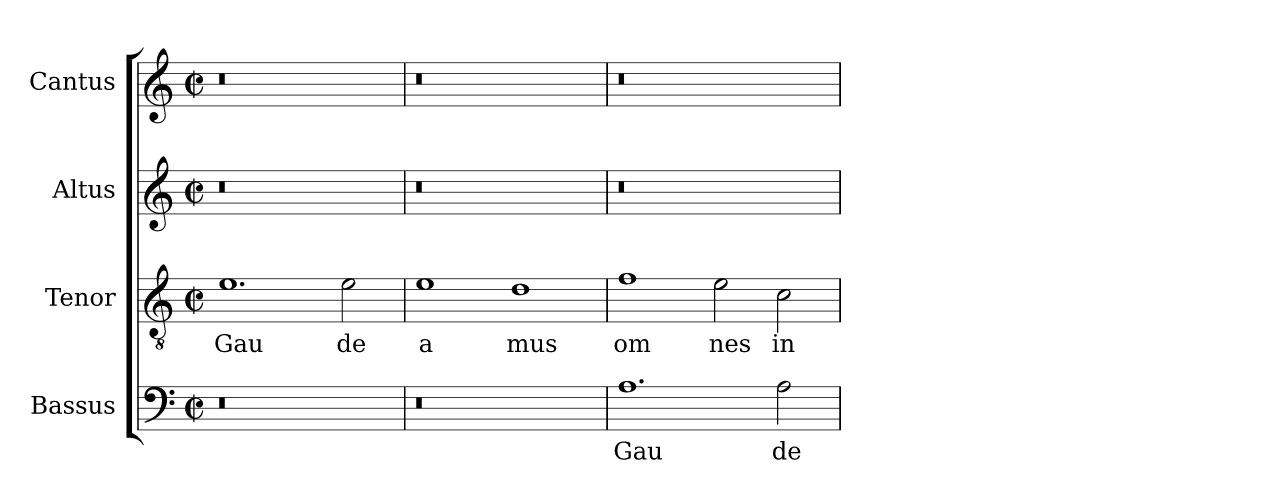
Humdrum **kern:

**kern	**text	**kern	**text	**kern	**kern
*part4	*part4	*part3	*part3	*part2	*part1
*staff4	*staff4	*staff3	*staff3	*staff2	*staff1
*I"Bassus	*	*I"Tenor	*	*I"Altus	*I"Cantus
!!LO:PB:g=z
*stria5	*	*stria5	*	*stria5	*stria5
*clefF4	*	*clefGv2	*	*clefG2	*clefG2
*k[]	*	*k[]	*	*k[]	*k[]
*C:	*	*C:	*	*C:	*C:
*M2/2	*	*M2/2	*	*M2/2	*M2/2
*met(c|)	*	*met(c|)	*	*met(c|)	*met(c|)
=1	=1	=1	=1	=1	=1
!	!	!	!LO:LY:b:cj	!	!
0r	.	1.e	Gau	0r	0r
!	!	!	!LO:LY:b:cj	!	!
.	.	2e\	de	.	.
=2	=2	=2	=2	=2	=2
!	!	!	!LO:LY:b:cj	!	!
0r	.	1e	a	0r	0r
!	!	!	!LO:LY:b:cj	!	!
.	.	1d	mus	.	.
=3	=3	=3	=3	=3	=3
!	!LO:LY:b:cj	!	!LO:LY:b:cj	!	!
1.A	Gau	1f	om	0r	0r
!	!	!	!LO:LY:b:cj	!	!
.	.	2e\	nes	.	.
!	!LO:LY:b:cj	!	!LO:LY:b:cj	!	!
2A\	de	2c\	in	.	.
=	=	=	=	=	=
*-	*-	*-	*-	*-	*-
